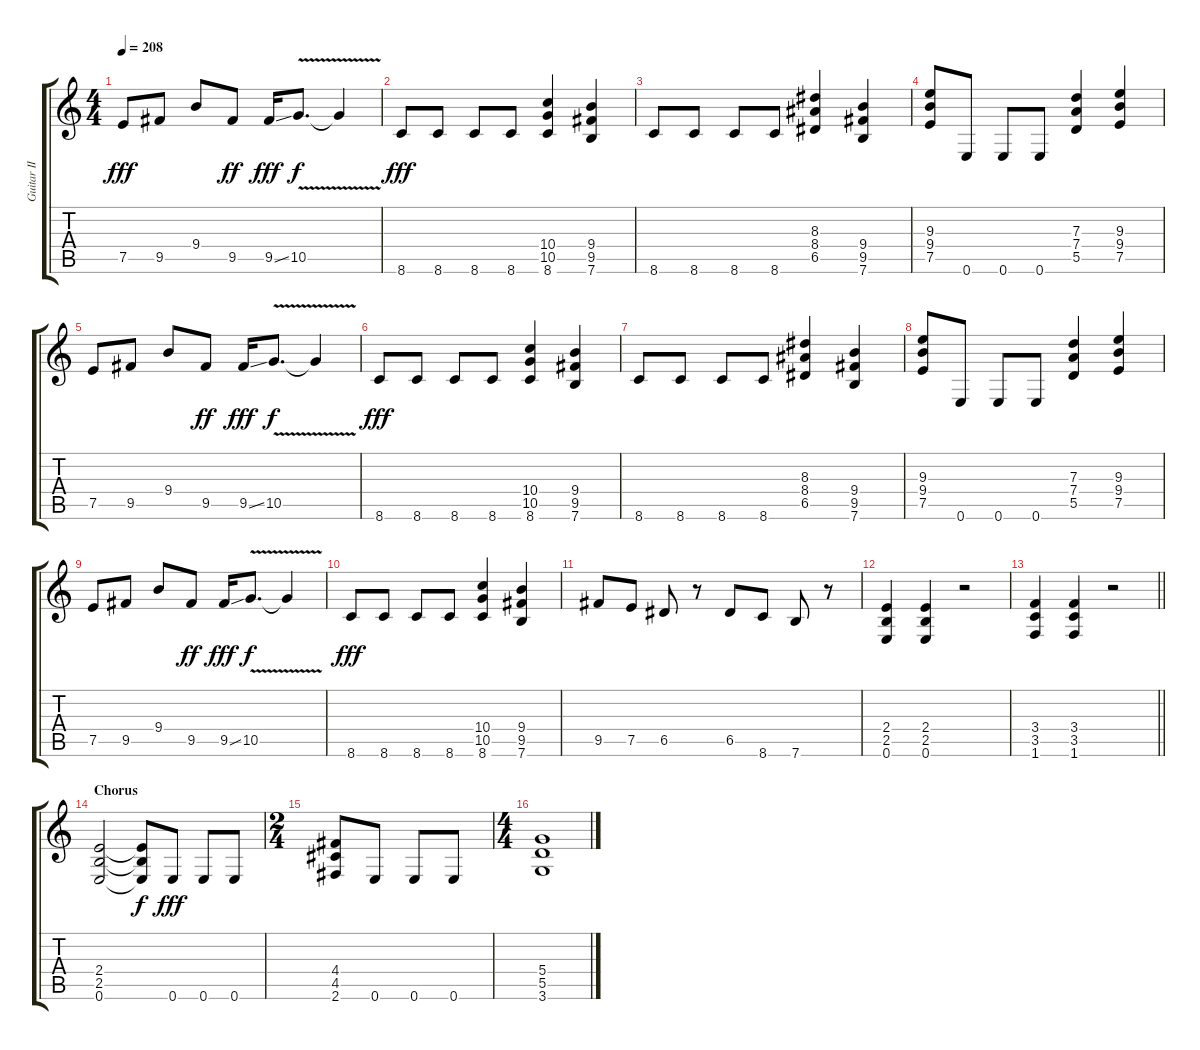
\track ("Guitar II" "Guitar II") {instrument distortionguitar}
\staff {score tabs}
\tuning (E4 B3 G3 D3 A2 E2) {hide}
\ts (4 4)
\tempo 208
\clef g2
\ks c
7.5.8{dy fff} 9.5.8 9.4.8 9.5.8{dy ff} 9.5{ss}.16{dy fff} 10.5{v}.8{d dy f} 10.5{t}.4 |
8.6.8{dy fff} 8.6.8 8.6.8 8.6.8 (10.4 10.5 8.6).4 (9.4 9.5 7.6).4 |
8.6.8 8.6.8 8.6.8 8.6.8 (8.3 8.4 6.5).4 (9.4 9.5 7.6).4 |
(9.3 9.4 7.5).8 0.6.8 0.6.8 0.6.8 (7.3 7.4 5.5).4 (9.3 9.4 7.5).4 |
7.5.8 9.5.8 9.4.8 9.5.8{dy ff} 9.5{ss}.16{dy fff} 10.5{v}.8{d dy f} 10.5{t}.4 |
8.6.8{dy fff} 8.6.8 8.6.8 8.6.8 (10.4 10.5 8.6).4 (9.4 9.5 7.6).4 |
8.6.8 8.6.8 8.6.8 8.6.8 (8.3 8.4 6.5).4 (9.4 9.5 7.6).4 |
(9.3 9.4 7.5).8 0.6.8 0.6.8 0.6.8 (7.3 7.4 5.5).4 (9.3 9.4 7.5).4 |
7.5.8 9.5.8 9.4.8 9.5.8{dy ff} 9.5{ss}.16{dy fff} 10.5{v}.8{d dy f} 10.5{t}.4 |
8.6.8{dy fff} 8.6.8 8.6.8 8.6.8 (10.4 10.5 8.6).4 (9.4 9.5 7.6).4 |
9.5.8 7.5.8 6.5.8 r.8 6.5.8 8.6.8 7.6.8 r.8 |
(2.4 2.5 0.6).4 (2.4 2.5 0.6).4 r.2 |
\barLineRight lightlight
(3.4 3.5 1.6).4 (3.4 3.5 1.6).4 r.2 |
\section ("" "Chorus")
(2.4 2.5 0.6).2 (2.4{t} 2.5{t} 0.6{t}).8{dy f} 0.6.8{dy fff} 0.6.8 0.6.8 |
\ts (2 4)
(4.4 4.5 2.6).8 0.6.8 0.6.8 0.6.8 |
\ts (4 4)
(5.4 5.5 3.6).1
